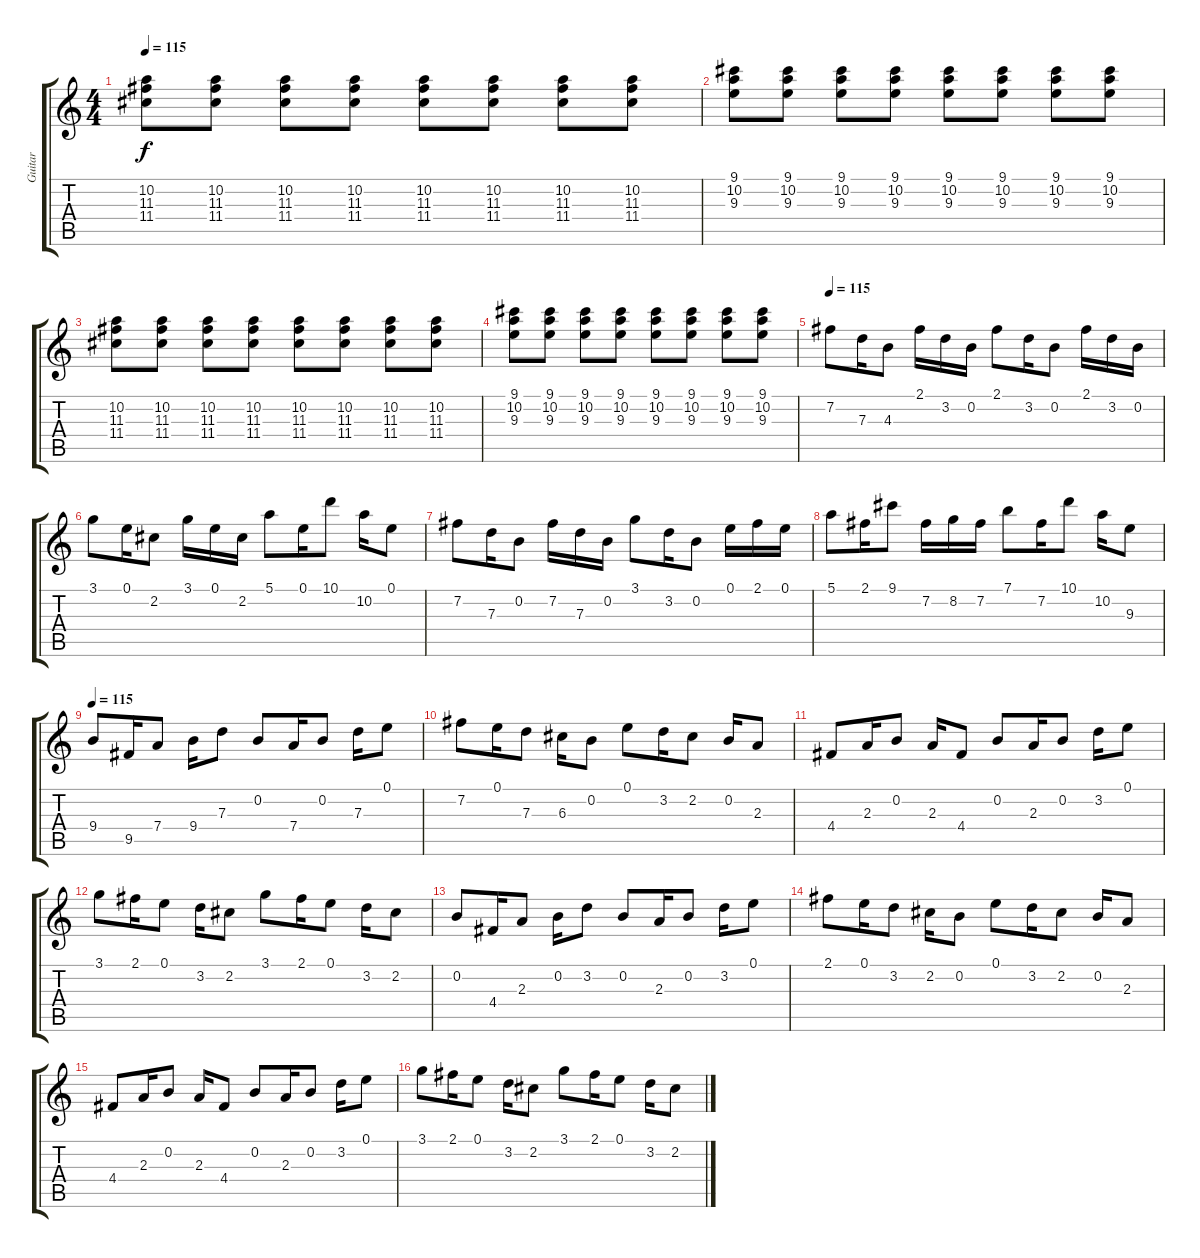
\track ("Guitar" "Guitar") {instrument electricguitarjazz}
\staff {score tabs}
\tuning (E4 B3 G3 D3 A2 E2) {hide}
\ts (4 4)
\tempo 115
\clef g2
\ks c
(10.2 11.3 11.4).8{dy f} (10.2 11.3 11.4).8 (10.2 11.3 11.4).8 (10.2 11.3 11.4).8 (10.2 11.3 11.4).8 (10.2 11.3 11.4).8 (10.2 11.3 11.4).8 (10.2 11.3 11.4).8 |
(9.1 10.2 9.3).8 (9.1 10.2 9.3).8 (9.1 10.2 9.3).8 (9.1 10.2 9.3).8 (9.1 10.2 9.3).8 (9.1 10.2 9.3).8 (9.1 10.2 9.3).8 (9.1 10.2 9.3).8 |
(10.2 11.3 11.4).8 (10.2 11.3 11.4).8 (10.2 11.3 11.4).8 (10.2 11.3 11.4).8 (10.2 11.3 11.4).8 (10.2 11.3 11.4).8 (10.2 11.3 11.4).8 (10.2 11.3 11.4).8 |
(9.1 10.2 9.3).8 (9.1 10.2 9.3).8 (9.1 10.2 9.3).8 (9.1 10.2 9.3).8 (9.1 10.2 9.3).8 (9.1 10.2 9.3).8 (9.1 10.2 9.3).8 (9.1 10.2 9.3).8 |
\tempo 115
7.2.8 7.3.16 4.3.8 2.1.16 3.2.16 0.2.16 2.1.8 3.2.16 0.2.8 2.1.16 3.2.16 0.2.16 |
3.1.8 0.1.16 2.2.8 3.1.16 0.1.16 2.2.16 5.1.8 0.1.16 10.1.8 10.2.16 0.1.8 |
7.2.8 7.3.16 0.2.8 7.2.16 7.3.16 0.2.16 3.1.8 3.2.16 0.2.8 0.1.16 2.1.16 0.1.16 |
5.1.8 2.1.16 9.1.8 7.2.16 8.2.16 7.2.16 7.1.8 7.2.16 10.1.8 10.2.16 9.3.8 |
\tempo 115
9.4.8 9.5.16 7.4.8 9.4.16 7.3.8 0.2.8 7.4.16 0.2.8 7.3.16 0.1.8 |
7.2.8 0.1.16 7.3.8 6.3.16 0.2.8 0.1.8 3.2.16 2.2.8 0.2.16 2.3.8 |
4.4.8 2.3.16 0.2.8 2.3.16 4.4.8 0.2.8 2.3.16 0.2.8 3.2.16 0.1.8 |
3.1.8 2.1.16 0.1.8 3.2.16 2.2.8 3.1.8 2.1.16 0.1.8 3.2.16 2.2.8 |
0.2.8 4.4.16 2.3.8 0.2.16 3.2.8 0.2.8 2.3.16 0.2.8 3.2.16 0.1.8 |
2.1.8 0.1.16 3.2.8 2.2.16 0.2.8 0.1.8 3.2.16 2.2.8 0.2.16 2.3.8 |
4.4.8 2.3.16 0.2.8 2.3.16 4.4.8 0.2.8 2.3.16 0.2.8 3.2.16 0.1.8 |
3.1.8 2.1.16 0.1.8 3.2.16 2.2.8 3.1.8 2.1.16 0.1.8 3.2.16 2.2.8
